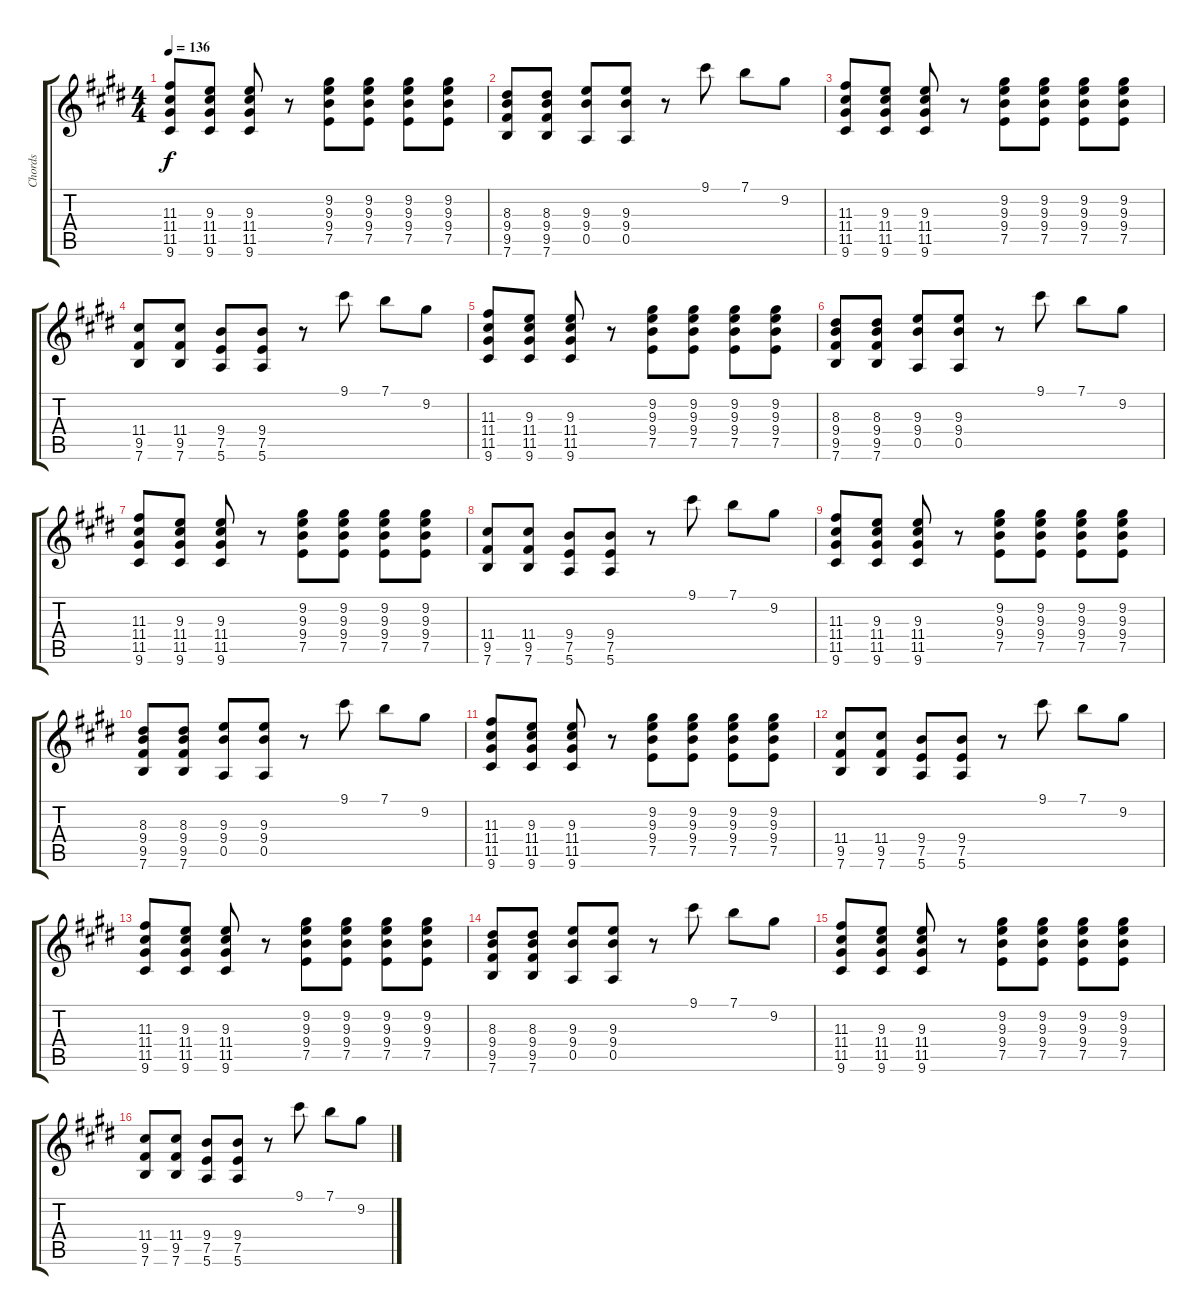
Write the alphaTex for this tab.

\track ("Chords" "Chords") {instrument overdrivenguitar}
\staff {score tabs}
\tuning (E4 B3 G3 D3 A2 E2) {hide}
\ts (4 4)
\tempo 136
\clef g2
\ks e
(11.3 11.4 11.5 9.6).8{dy f} (9.3 11.4 11.5 9.6).8 (9.3 11.4 11.5 9.6).8 r.8 (9.2 9.3 9.4 7.5).8 (9.2 9.3 9.4 7.5).8 (9.2 9.3 9.4 7.5).8 (9.2 9.3 9.4 7.5).8 |
(8.3 9.4 9.5 7.6).8 (8.3 9.4 9.5 7.6).8 (9.3 9.4 0.5).8 (9.3 9.4 0.5).8 r.8 9.1.8 7.1.8 9.2.8 |
(11.3 11.4 11.5 9.6).8 (9.3 11.4 11.5 9.6).8 (9.3 11.4 11.5 9.6).8 r.8 (9.2 9.3 9.4 7.5).8 (9.2 9.3 9.4 7.5).8 (9.2 9.3 9.4 7.5).8 (9.2 9.3 9.4 7.5).8 |
(11.4 9.5 7.6).8 (11.4 9.5 7.6).8 (9.4 7.5 5.6).8 (9.4 7.5 5.6).8 r.8 9.1.8 7.1.8 9.2.8 |
(11.3 11.4 11.5 9.6).8 (9.3 11.4 11.5 9.6).8 (9.3 11.4 11.5 9.6).8 r.8 (9.2 9.3 9.4 7.5).8 (9.2 9.3 9.4 7.5).8 (9.2 9.3 9.4 7.5).8 (9.2 9.3 9.4 7.5).8 |
(8.3 9.4 9.5 7.6).8 (8.3 9.4 9.5 7.6).8 (9.3 9.4 0.5).8 (9.3 9.4 0.5).8 r.8 9.1.8 7.1.8 9.2.8 |
(11.3 11.4 11.5 9.6).8 (9.3 11.4 11.5 9.6).8 (9.3 11.4 11.5 9.6).8 r.8 (9.2 9.3 9.4 7.5).8 (9.2 9.3 9.4 7.5).8 (9.2 9.3 9.4 7.5).8 (9.2 9.3 9.4 7.5).8 |
(11.4 9.5 7.6).8 (11.4 9.5 7.6).8 (9.4 7.5 5.6).8 (9.4 7.5 5.6).8 r.8 9.1.8 7.1.8 9.2.8 |
(11.3 11.4 11.5 9.6).8 (9.3 11.4 11.5 9.6).8 (9.3 11.4 11.5 9.6).8 r.8 (9.2 9.3 9.4 7.5).8 (9.2 9.3 9.4 7.5).8 (9.2 9.3 9.4 7.5).8 (9.2 9.3 9.4 7.5).8 |
(8.3 9.4 9.5 7.6).8 (8.3 9.4 9.5 7.6).8 (9.3 9.4 0.5).8 (9.3 9.4 0.5).8 r.8 9.1.8 7.1.8 9.2.8 |
(11.3 11.4 11.5 9.6).8 (9.3 11.4 11.5 9.6).8 (9.3 11.4 11.5 9.6).8 r.8 (9.2 9.3 9.4 7.5).8 (9.2 9.3 9.4 7.5).8 (9.2 9.3 9.4 7.5).8 (9.2 9.3 9.4 7.5).8 |
(11.4 9.5 7.6).8 (11.4 9.5 7.6).8 (9.4 7.5 5.6).8 (9.4 7.5 5.6).8 r.8 9.1.8 7.1.8 9.2.8 |
(11.3 11.4 11.5 9.6).8 (9.3 11.4 11.5 9.6).8 (9.3 11.4 11.5 9.6).8 r.8 (9.2 9.3 9.4 7.5).8 (9.2 9.3 9.4 7.5).8 (9.2 9.3 9.4 7.5).8 (9.2 9.3 9.4 7.5).8 |
(8.3 9.4 9.5 7.6).8 (8.3 9.4 9.5 7.6).8 (9.3 9.4 0.5).8 (9.3 9.4 0.5).8 r.8 9.1.8 7.1.8 9.2.8 |
(11.3 11.4 11.5 9.6).8 (9.3 11.4 11.5 9.6).8 (9.3 11.4 11.5 9.6).8 r.8 (9.2 9.3 9.4 7.5).8 (9.2 9.3 9.4 7.5).8 (9.2 9.3 9.4 7.5).8 (9.2 9.3 9.4 7.5).8 |
(11.4 9.5 7.6).8 (11.4 9.5 7.6).8 (9.4 7.5 5.6).8 (9.4 7.5 5.6).8 r.8 9.1.8 7.1.8 9.2.8
